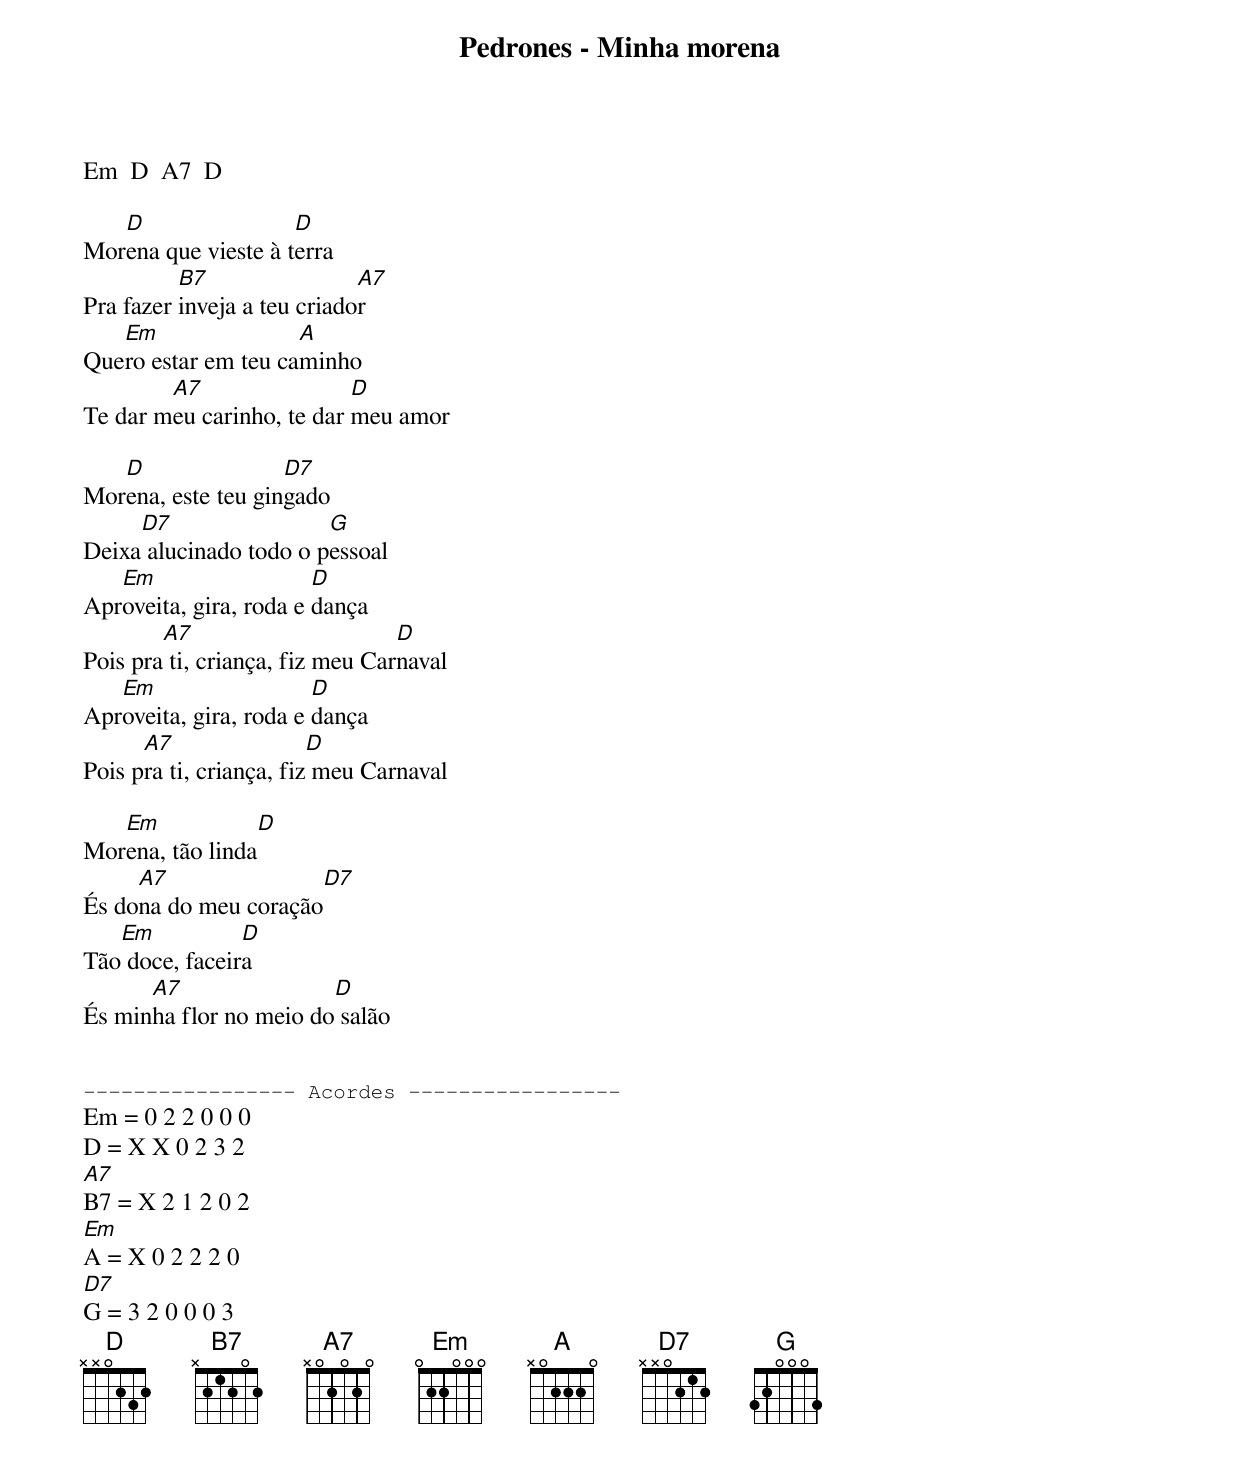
Pedrones - Minha morena

Em  D  A7  D

   D                 D
Morena que vieste à terra
          B7                 A7
Pra fazer inveja a teu criador
   Em                A
Quero estar em teu caminho
        A7                 D
Te dar meu carinho, te dar meu amor

   D                D7
Morena, este teu gingado
     D7                 G
Deixa alucinado todo o pessoal
   Em                   D
Aproveita, gira, roda e dança
        A7                       D
Pois pra ti, criança, fiz meu Carnaval
   Em                   D
Aproveita, gira, roda e dança
      A7                 D
Pois pra ti, criança, fiz meu Carnaval

   Em            D
Morena, tão linda
     A7               D7
És dona do meu coração
   Em           D
Tão doce, faceira
      A7                D
És minha flor no meio do salão


----------------- Acordes -----------------
Em = 0 2 2 0 0 0
D = X X 0 2 3 2
A7
B7 = X 2 1 2 0 2
Em
A = X 0 2 2 2 0
D7
G = 3 2 0 0 0 3
